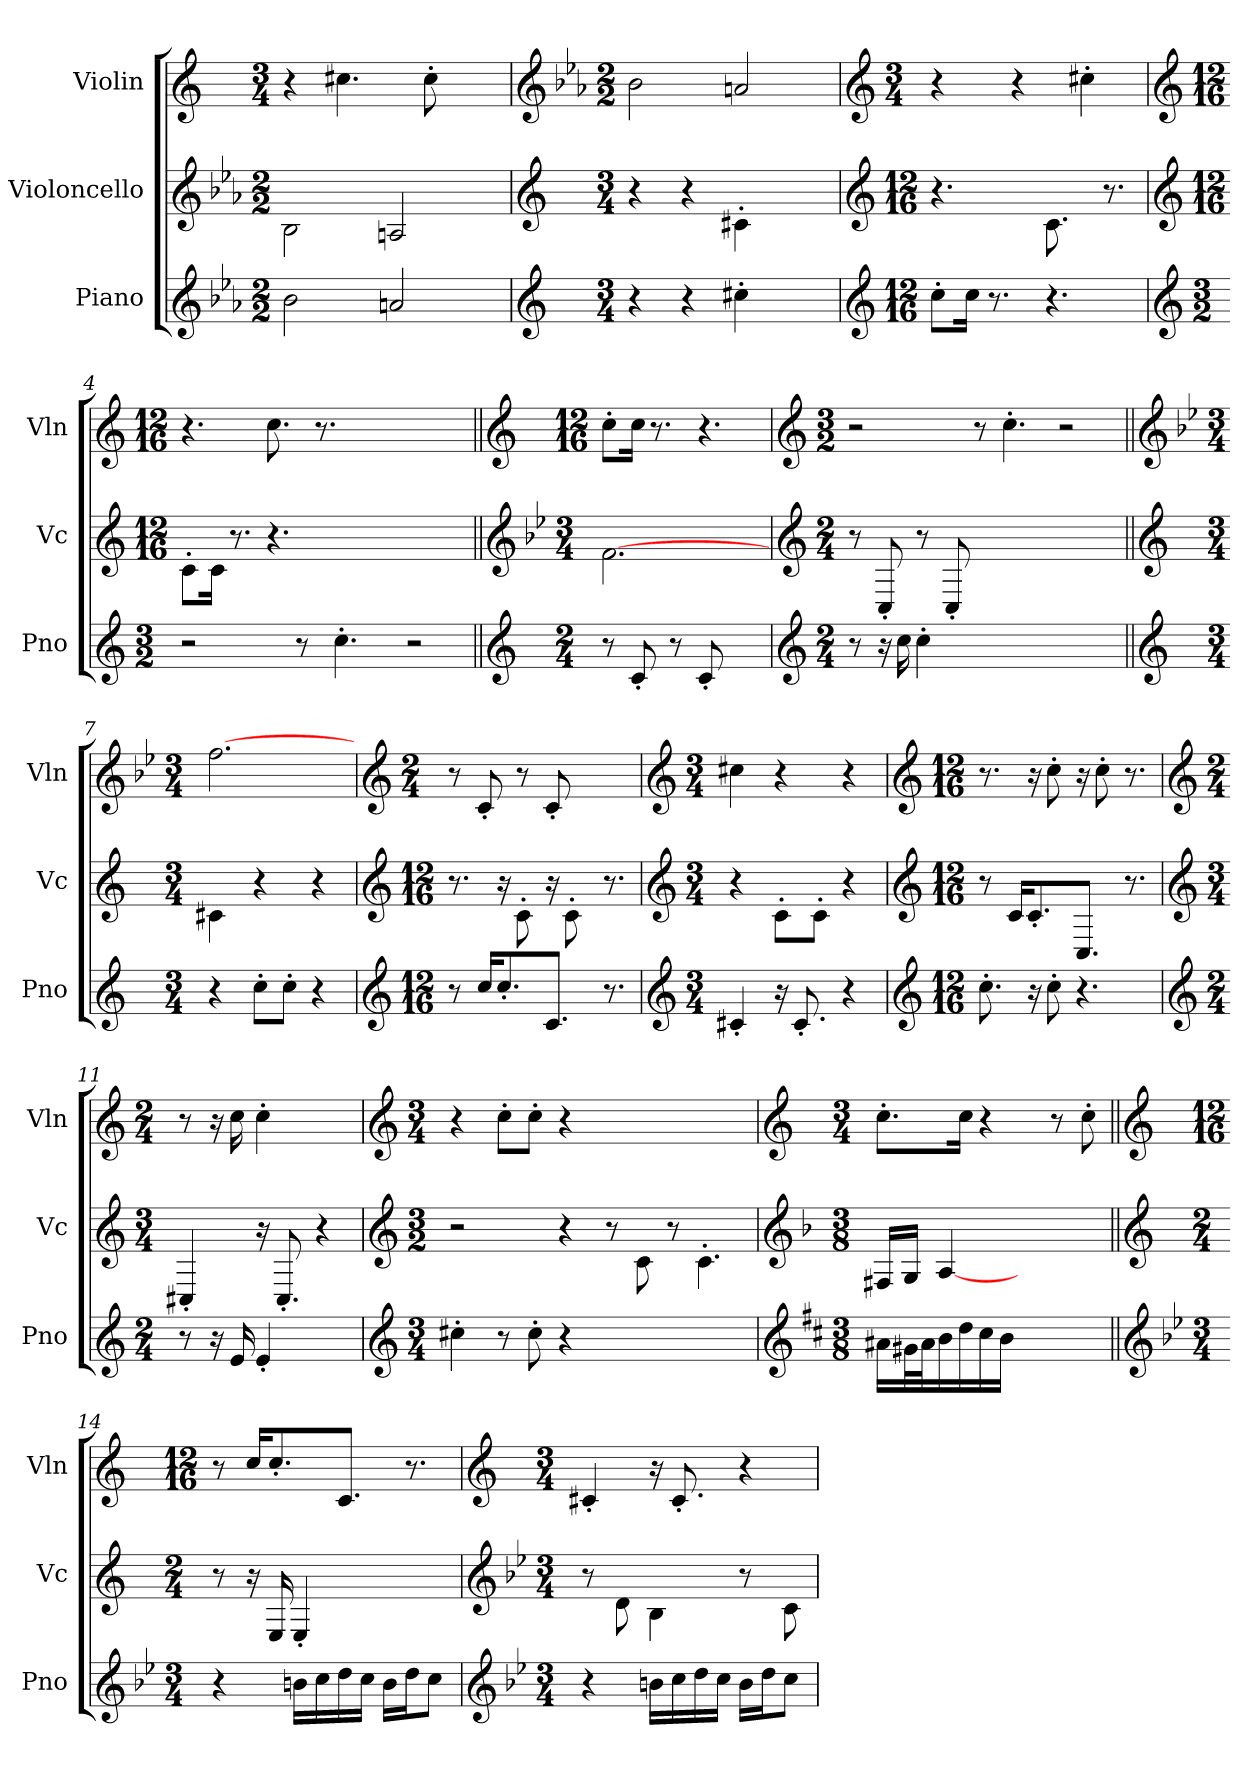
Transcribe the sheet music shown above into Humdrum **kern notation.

**kern	**kern	**kern
*part3	*part2	*part1
*staff3	*staff2	*staff1
*I"Piano	*I"Violoncello	*I"Violin
*I'Pno	*I'Vc	*I'Vln
*clefG2	*clefG2	*clefG2
*k[b-e-a-]	*k[b-e-a-]	*k[]
*M2/2	*M2/2	*M3/4
*MM88	*MM88	*MM130
=1	=1	=1
2b-\	2B-\	4r
.	.	4.cc#X\
2an/	2An/	.
.	.	8cc#'\
.	.	4ryy
=2	=2	=2
*clefG2	*clefG2	*clefG2
*k[]	*k[]	*k[b-e-a-]
*M3/4	*M3/4	*M2/2
*	*	*MM67
4r	4r	2b-\
4r	4r	.
4cc#X'\	4c#X'\	2an/
4ryy	4ryy	.
=3	=3	=3
*clefG2	*clefG2	*clefG2
*	*	*k[]
*M12/16	*M12/16	*M3/4
*	*	*MM81
8cc'\L	4.r	4r
16cc\Jk	.	.
8.r	.	.
.	.	4r
4.r	8.c\	.
.	.	4cc#X'\
.	8.r	.
!!LO:LB:g=z
=4	=4	=4
*clefG2	*clefG2	*clefG2
*M3/2	*M12/16	*M12/16
*	*	*MM120
2r	8c'\L	4.r
.	16c\Jk	.
.	8.r	.
.	4.r	8.cc\
8r	.	.
.	.	8.r
4.cc'\	.	.
.	2.ryy	2.ryy
2r	.	.
=5||	=5||	=5||
*clefG2	*clefG2	*clefG2
*	*k[b-e-]	*
*M2/4	*M3/4	*M12/16
*	*	*MM120
8r	[2.f\	8cc'\L
8c'/	.	16cc\Jk
.	.	8.r
8r	.	.
8c'/	.	4.r
4ryy	.	.
=6	=6	=6
*clefG2	*clefG2	*clefG2
*	*k[]	*
*M2/4	*M2/4	*M3/2
*	*	*MM120
8r	8r	2r
16r	8C'/	.
16cc\	.	.
4cc'\	8r	.
.	8C'/	.
1ryy	1ryy	8r
.	.	4.cc'\
.	.	2r
!!LO:LB:g=z
=7||	=7||	=7||
*clefG2	*clefG2	*clefG2
*	*	*k[b-e-]
*M3/4	*M3/4	*M3/4
*	*	*MM67
4r	4c#X\	[2.ff\
8cc'\L	4r	.
8cc'\J	.	.
4r	4r	.
=8	=8	=8
*clefG2	*clefG2	*clefG2
*	*	*k[]
*M12/16	*M12/16	*M2/4
*	*	*MM81
8r	8.r	8r
16cc/KL	.	8c'/
8.cc'/	16r	.
.	8c'\	8r
8.c/J	16r	8c'/
.	8c'\	.
.	.	4ryy
8.r	8.r	.
=9	=9	=9
*clefG2	*clefG2	*clefG2
*M3/4	*M3/4	*M3/4
*	*	*MM67
4c#X'/	4r	4cc#X\
16r	8c'\L	4r
8.c#'/	.	.
.	8c'\J	.
4r	4r	4r
=10	=10	=10
*clefG2	*clefG2	*clefG2
*M12/16	*M12/16	*M12/16
*	*	*MM81
8.cc'\	8r	8.r
.	16c/KL	.
16r	8.c'/	16r
8cc'\	.	8cc'\
4.r	8.C/J	16r
.	.	8cc'\
.	8.r	8.r
!!LO:PB:g=z
=11	=11	=11
*clefG2	*clefG2	*clefG2
*M2/4	*M3/4	*M2/4
*	*	*MM120
8r	4C#X'/	8r
16r	.	16r
16e/	.	16cc\
4e'/	16r	4cc'\
.	8.C#'/	.
4ryy	4r	4ryy
=12	=12	=12
*clefG2	*clefG2	*clefG2
*M3/4	*M3/2	*M3/4
*	*	*MM88
4cc#X'\	2r	4r
8r	.	8cc'\L
8cc#'\	.	8cc'\J
4r	4r	4r
2.ryy	8r	2.ryy
.	8c\	.
.	8r	.
.	4.c'\	.
=13	=13	=13
*clefG2	*clefG2	*clefG2
*k[f#c#]	*k[b-]	*
*M3/8	*M3/8	*M3/4
*	*	*MM72
16a#X\LL	16F#X/LL	8.cc'\L
32g#X\L	16G/JJ	.
32a#\J	.	.
16b\	[4A/	.
16dd\	.	16cc\Jk
16cc#\	.	4r
16b\JJ	.	.
4.ryy	4.ryy	.
.	.	8r
.	.	8cc'\
!!LO:LB:g=z
=14||	=14||	=14||
*clefG2	*clefG2	*clefG2
*k[b-e-]	*k[]	*
*M3/4	*M2/4	*M12/16
*	*	*MM100
4r	8r	8r
.	16r	16cc/KL
.	16E/	8.cc'/
16bn\LL	4E'/	.
16cc\	.	.
16dd\	.	8.c/J
16cc\JJ	.	.
16b\LL	4ryy	.
16dd\J	.	8.r
8cc\J	.	.
=15	=15	=15
*clefG2	*clefG2	*clefG2
*	*k[b-e-]	*
*M3/4	*M3/4	*M3/4
*	*	*MM100
4r	8r	4c#X'/
.	8d\	.
16bn\LL	4B-\	16r
16cc\	.	8.c#'/
16dd\	.	.
16cc\JJ	.	.
16b\LL	8r	4r
16dd\J	.	.
8cc\J	8c\	.
=	=	=
*-	*-	*-
